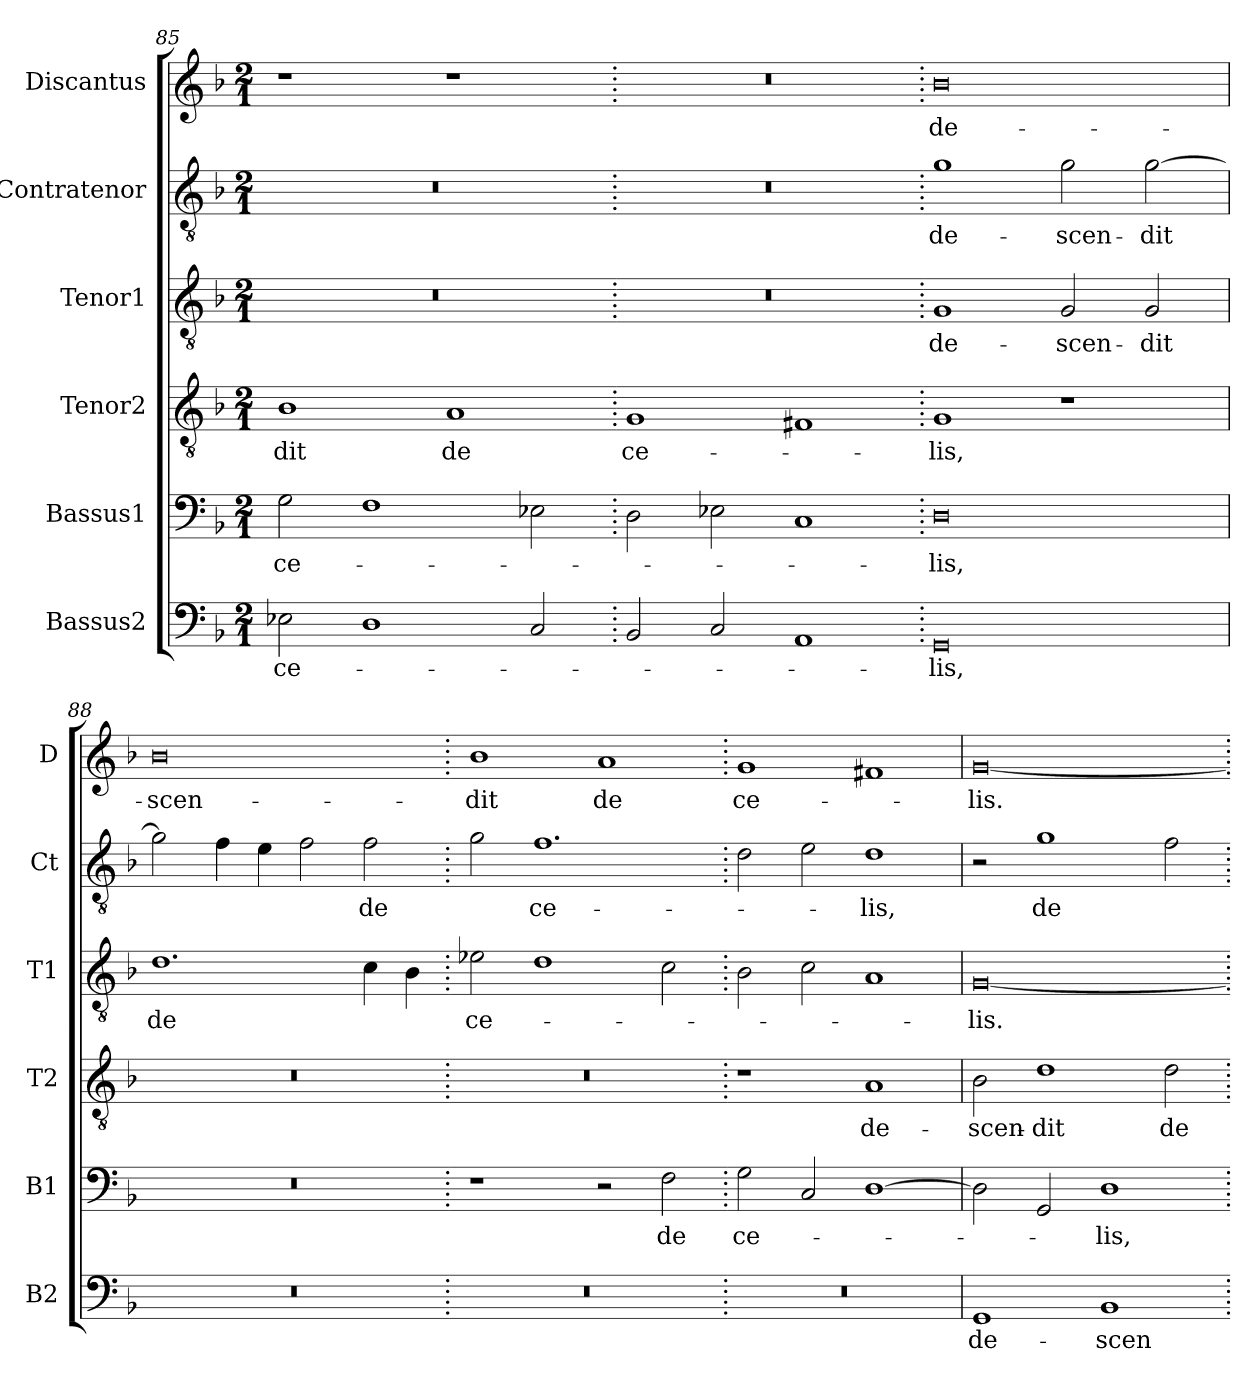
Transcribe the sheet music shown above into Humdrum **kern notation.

**kern	**text	**kern	**text	**kern	**text	**kern	**text	**kern	**text	**kern	**text
*part6	*part6	*part5	*part5	*part4	*part4	*part3	*part3	*part2	*part2	*part1	*part1
*staff6	*staff6	*staff5	*staff5	*staff4	*staff4	*staff3	*staff3	*staff2	*staff2	*staff1	*staff1
*I"Bassus2	*	*I"Bassus1	*	*I"Tenor2	*	*I"Tenor1	*	*I"Contratenor	*	*I"Discantus	*
*I'B2	*	*I'B1	*	*I'T2	*	*I'T1	*	*I'Ct	*	*I'D	*
*clefF4	*	*clefF4	*	*clefGv2	*	*clefGv2	*	*clefGv2	*	*clefG2	*
*k[b-]	*	*k[b-]	*	*k[b-]	*	*k[b-]	*	*k[b-]	*	*k[b-]	*
*M2/1	*	*M2/1	*	*M2/1	*	*M2/1	*	*M2/1	*	*M2/1	*
=85	=85	=85	=85	=85	=85	=85	=85	=85	=85	=85	=85
2E-X	ce-	2G	ce-	1B-	-dit	0r	.	0r	.	1r	.
1D	.	1F	.	.	.	.	.	.	.	.	.
.	.	.	.	1A	de	.	.	.	.	1r	.
2C	.	2E-X	.	.	.	.	.	.	.	.	.
=86.	=86.	=86.	=86.	=86.	=86.	=86.	=86.	=86.	=86.	=86.	=86.
2BB-	.	2D	.	1G	ce-	0r	.	0r	.	0r	.
2C	.	2E-X	.	.	.	.	.	.	.	.	.
1AA	.	1C	.	1F#X	.	.	.	.	.	.	.
=87.	=87.	=87.	=87.	=87.	=87.	=87.	=87.	=87.	=87.	=87.	=87.
0GG	-lis,	0D	-lis,	1G	-lis,	1G	de-	1g	de-	0b-	de-
.	.	.	.	1r	.	2G	-scen-	2g	-scen-	.	.
.	.	.	.	.	.	2G	-dit	[2g	-dit	.	.
=88	=88	=88	=88	=88	=88	=88	=88	=88	=88	=88	=88
0r	.	0r	.	0r	.	1.d	de	2g]	.	0b-	-scen-
.	.	.	.	.	.	.	.	4f	.	.	.
.	.	.	.	.	.	.	.	4e	.	.	.
.	.	.	.	.	.	.	.	2f	.	.	.
.	.	.	.	.	.	4c	.	2f	de	.	.
.	.	.	.	.	.	4B-	.	.	.	.	.
=89.	=89.	=89.	=89.	=89.	=89.	=89.	=89.	=89.	=89.	=89.	=89.
0r	.	1r	.	0r	.	2e-X	ce-	2g	.	1b-	-dit
.	.	.	.	.	.	1d	.	1.f	ce-	.	.
.	.	2r	.	.	.	.	.	.	.	1a	de
.	.	2F	de	.	.	2c	.	.	.	.	.
=90.	=90.	=90.	=90.	=90.	=90.	=90.	=90.	=90.	=90.	=90.	=90.
0r	.	2G	ce-	1r	.	2B-	.	2d	.	1g	ce-
.	.	2C	.	.	.	2c	.	2e	.	.	.
.	.	[1D	.	1A	de-	1A	.	1d	-lis,	1f#X	.
=91	=91	=91	=91	=91	=91	=91	=91	=91	=91	=91	=91
1GG	de-	2D]	.	2B-	-scen-	[0G	-lis.	2r	.	[0g	-lis.
.	.	2GG	.	1d	-dit	.	.	1g	de	.	.
1BB-	-scen-	1D	-lis,	.	.	.	.	.	.	.	.
.	.	.	.	2d	de	.	.	2f	.	.	.
=.	=.	=.	=.	=.	=.	=.	=.	=.	=.	=.	=.
*-	*-	*-	*-	*-	*-	*-	*-	*-	*-	*-	*-
